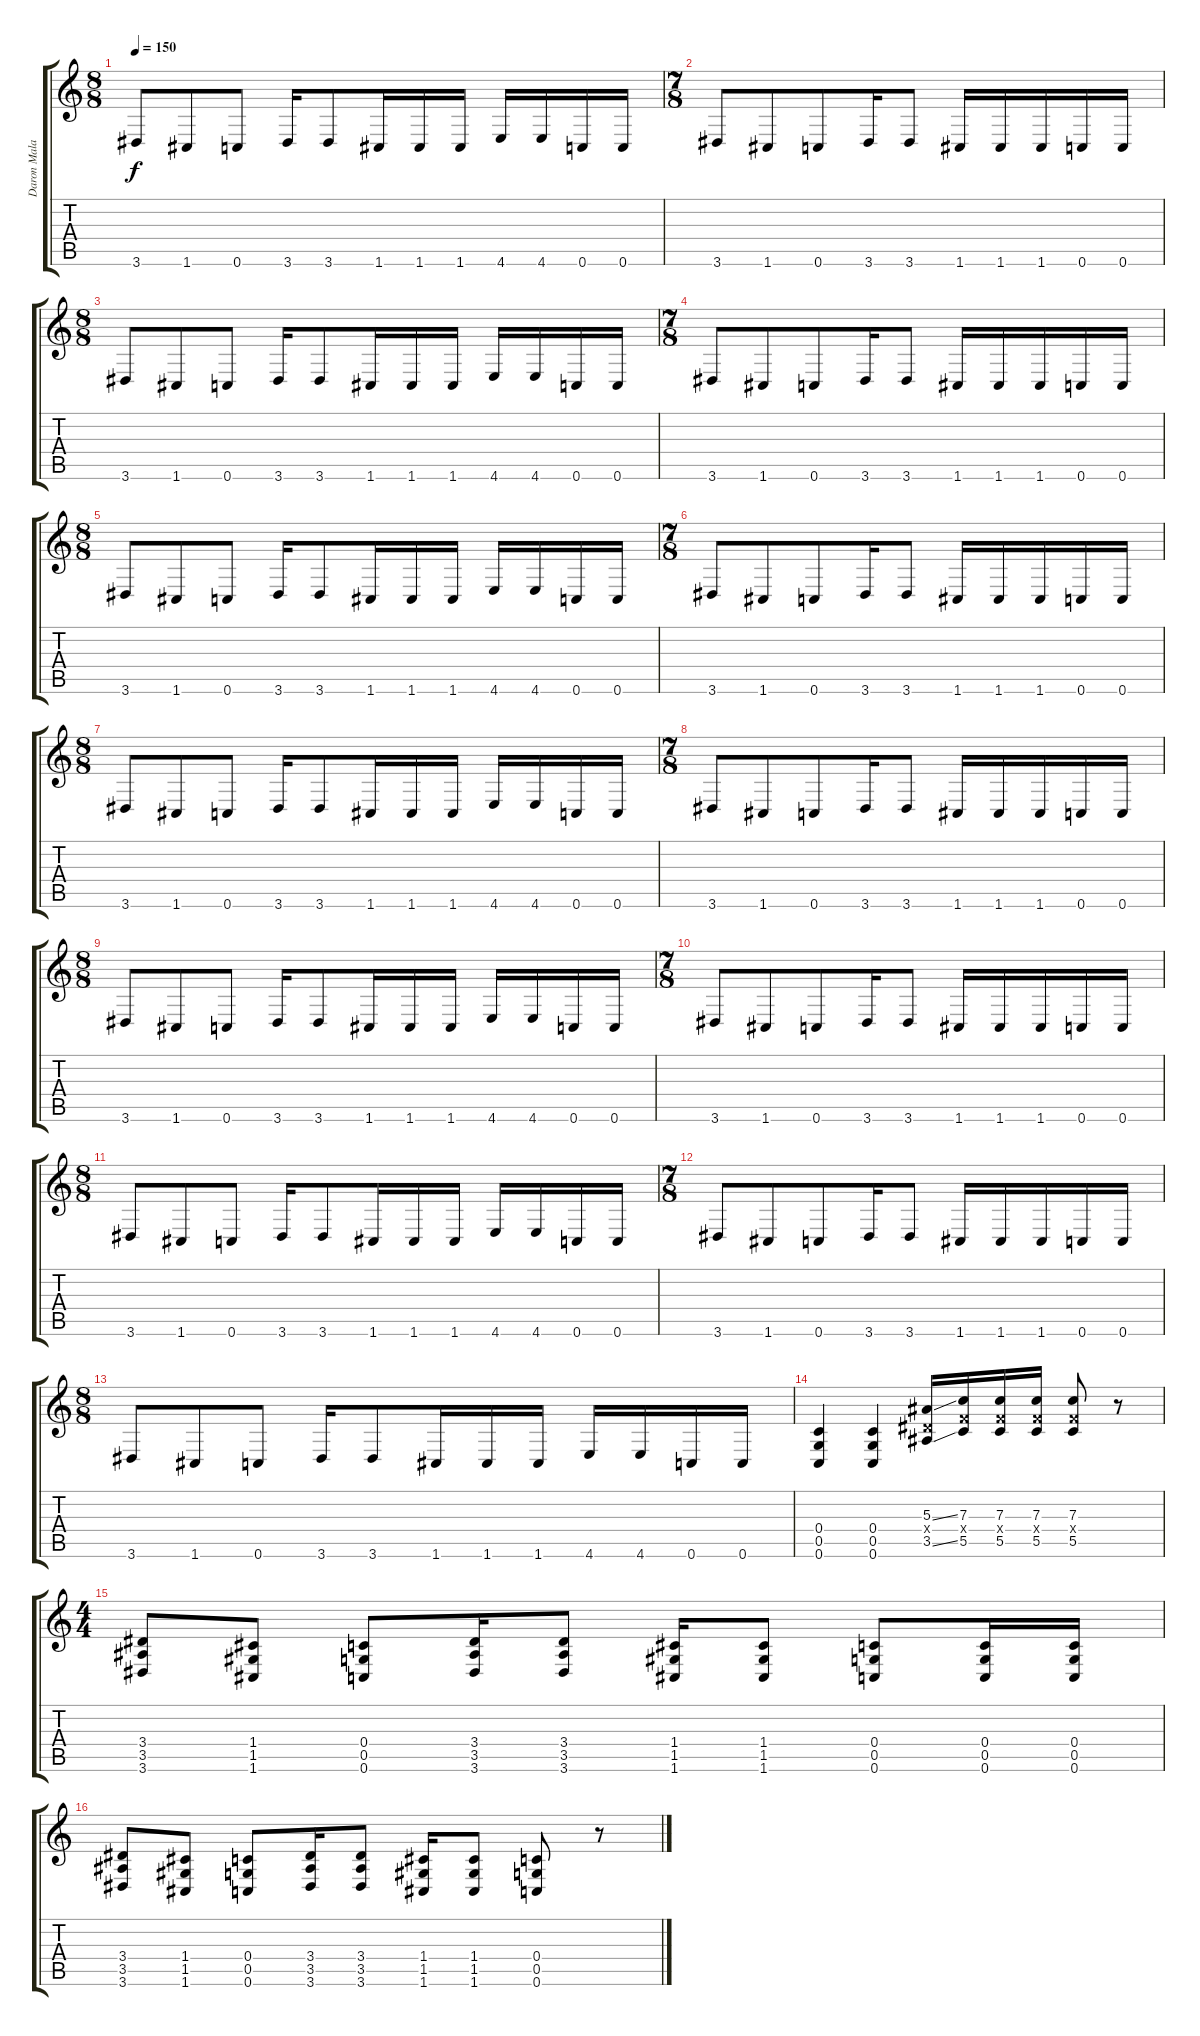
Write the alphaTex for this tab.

\track ("Daron Malakian" "Daron Mala") {instrument overdrivenguitar}
\staff {score tabs}
\tuning (D4 A3 F3 C3 G2 C2) {hide}
\ts (8 8)
\tempo 150
\clef g2
\ks c
3.6.8{dy f} 1.6.8 0.6.8 3.6.16 3.6.8 1.6.16 1.6.16 1.6.16 4.6.16 4.6.16 0.6.16 0.6.16 |
\ts (7 8)
3.6.8{volume 12 instrument distortionguitar} 1.6.8 0.6.8 3.6.16 3.6.8 1.6.16 1.6.16 1.6.16 0.6.16 0.6.16 |
\ts (8 8)
3.6.8 1.6.8 0.6.8 3.6.16 3.6.8 1.6.16 1.6.16 1.6.16 4.6.16 4.6.16 0.6.16 0.6.16 |
\ts (7 8)
3.6.8{volume 12 instrument distortionguitar} 1.6.8 0.6.8 3.6.16 3.6.8 1.6.16 1.6.16 1.6.16 0.6.16 0.6.16 |
\ts (8 8)
3.6.8 1.6.8 0.6.8 3.6.16 3.6.8 1.6.16 1.6.16 1.6.16 4.6.16 4.6.16 0.6.16 0.6.16 |
\ts (7 8)
3.6.8{volume 12 instrument distortionguitar} 1.6.8 0.6.8 3.6.16 3.6.8 1.6.16 1.6.16 1.6.16 0.6.16 0.6.16 |
\ts (8 8)
3.6.8 1.6.8 0.6.8 3.6.16 3.6.8 1.6.16 1.6.16 1.6.16 4.6.16 4.6.16 0.6.16 0.6.16 |
\ts (7 8)
3.6.8{volume 12 instrument distortionguitar} 1.6.8 0.6.8 3.6.16 3.6.8 1.6.16 1.6.16 1.6.16 0.6.16 0.6.16 |
\ts (8 8)
3.6.8 1.6.8 0.6.8 3.6.16 3.6.8 1.6.16 1.6.16 1.6.16 4.6.16 4.6.16 0.6.16 0.6.16 |
\ts (7 8)
3.6.8{volume 12 instrument distortionguitar} 1.6.8 0.6.8 3.6.16 3.6.8 1.6.16 1.6.16 1.6.16 0.6.16 0.6.16 |
\ts (8 8)
3.6.8 1.6.8 0.6.8 3.6.16 3.6.8 1.6.16 1.6.16 1.6.16 4.6.16 4.6.16 0.6.16 0.6.16 |
\ts (7 8)
3.6.8{volume 12 instrument distortionguitar} 1.6.8 0.6.8 3.6.16 3.6.8 1.6.16 1.6.16 1.6.16 0.6.16 0.6.16 |
\ts (8 8)
3.6.8 1.6.8 0.6.8 3.6.16 3.6.8 1.6.16 1.6.16 1.6.16 4.6.16 4.6.16 0.6.16 0.6.16 |
(0.4 0.5 0.6).4 (0.4 0.5 0.6).4 (5.3{ss} 3.4{x} 3.5{ss}).16 (7.3 5.4{x} 5.5).16 (7.3 5.4{x} 5.5).16 (7.3 5.4{x} 5.5).16 (7.3 5.4{x} 5.5).8 r.8 |
\ts (4 4)
(3.4 3.5 3.6).8{instrument distortionguitar} (1.4 1.5 1.6).8 (0.4 0.5 0.6).8 (3.4 3.5 3.6).16 (3.4 3.5 3.6).8 (1.4 1.5 1.6).16 (1.4 1.5 1.6).8 (0.4 0.5 0.6).8 (0.4 0.5 0.6).16 (0.4 0.5 0.6).16 |
(3.4 3.5 3.6).8 (1.4 1.5 1.6).8 (0.4 0.5 0.6).8 (3.4 3.5 3.6).16 (3.4 3.5 3.6).8 (1.4 1.5 1.6).16 (1.4 1.5 1.6).8 (0.4 0.5 0.6).8 r.8
